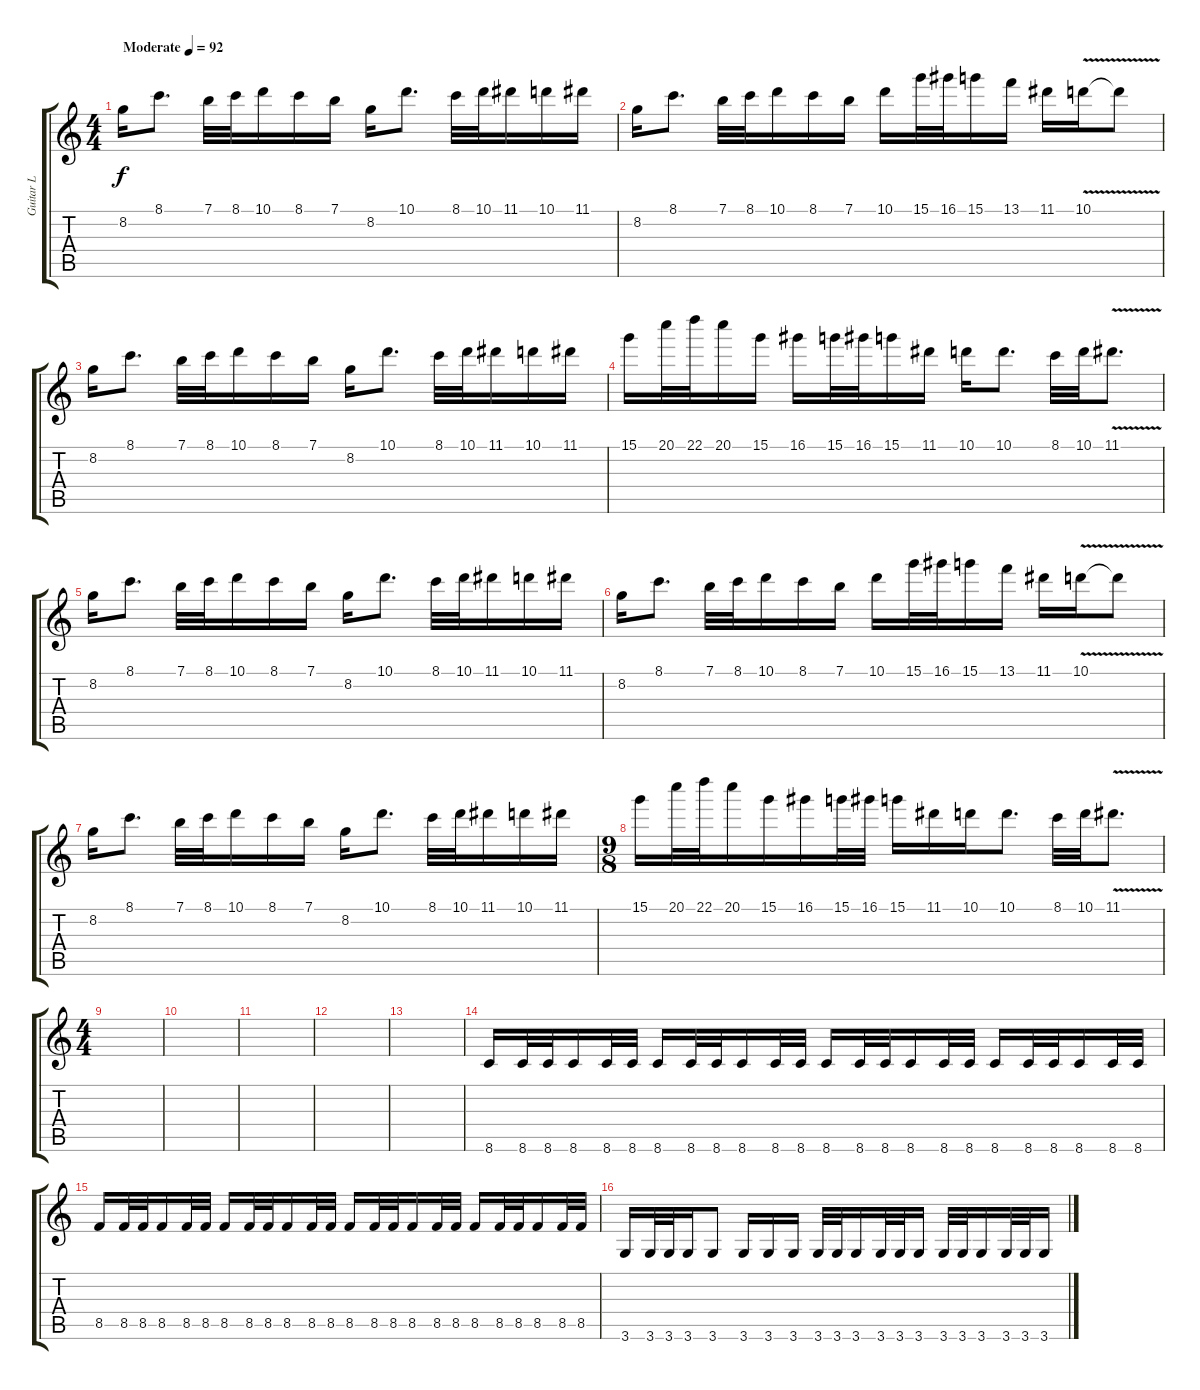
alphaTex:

\track ("Guitar L" "Guitar L") {instrument distortionguitar}
\staff {score tabs}
\tuning (E4 B3 G3 D3 A2 E2) {hide}
\ts (4 4)
\tempo (92 "Moderate")
\clef g2
\ks c
8.2.16{dy f instrument distortionguitar} 8.1.8{d} 7.1.32 8.1.32 10.1.16 8.1.16 7.1.16 8.2.16 10.1.8{d} 8.1.32 10.1.32 11.1.16 10.1.16 11.1.16 |
8.2.16 8.1.8{d} 7.1.32 8.1.32 10.1.16 8.1.16 7.1.16 10.1.16 15.1.32 16.1.32 15.1.16 13.1.16 11.1.16 10.1{v}.16 10.1{t}.8 |
8.2.16 8.1.8{d} 7.1.32 8.1.32 10.1.16 8.1.16 7.1.16 8.2.16 10.1.8{d} 8.1.32 10.1.32 11.1.16 10.1.16 11.1.16 |
15.1.16 20.1.32 22.1.32 20.1.16 15.1.16 16.1.16 15.1.32 16.1.32 15.1.16 11.1.16 10.1.16 10.1.8{d} 8.1.32 10.1.32 11.1{v}.8{d} |
8.2.16 8.1.8{d} 7.1.32 8.1.32 10.1.16 8.1.16 7.1.16 8.2.16 10.1.8{d} 8.1.32 10.1.32 11.1.16 10.1.16 11.1.16 |
8.2.16 8.1.8{d} 7.1.32 8.1.32 10.1.16 8.1.16 7.1.16 10.1.16 15.1.32 16.1.32 15.1.16 13.1.16 11.1.16 10.1{v}.16 10.1{t}.8 |
8.2.16 8.1.8{d} 7.1.32 8.1.32 10.1.16 8.1.16 7.1.16 8.2.16 10.1.8{d} 8.1.32 10.1.32 11.1.16 10.1.16 11.1.16 |
\ts (9 8)
15.1.16 20.1.32 22.1.32 20.1.16 15.1.16 16.1.16 15.1.32 16.1.32 15.1.16 11.1.16 10.1.16 10.1.8{d} 8.1.32 10.1.32 11.1{v}.8{d} |
\ts (4 4)
|
|
|
|
|
8.6.16 8.6.32 8.6.32 8.6.16 8.6.32 8.6.32 8.6.16 8.6.32 8.6.32 8.6.16 8.6.32 8.6.32 8.6.16 8.6.32 8.6.32 8.6.16 8.6.32 8.6.32 8.6.16 8.6.32 8.6.32 8.6.16 8.6.32 8.6.32 |
8.5.16 8.5.32 8.5.32 8.5.16 8.5.32 8.5.32 8.5.16 8.5.32 8.5.32 8.5.16 8.5.32 8.5.32 8.5.16 8.5.32 8.5.32 8.5.16 8.5.32 8.5.32 8.5.16 8.5.32 8.5.32 8.5.16 8.5.32 8.5.32 |
3.6.16 3.6.32 3.6.32 3.6.16 3.6.8 3.6.16 3.6.16 3.6.16 3.6.32 3.6.32 3.6.16 3.6.32 3.6.32 3.6.16 3.6.32 3.6.32 3.6.16 3.6.32 3.6.32 3.6.16
